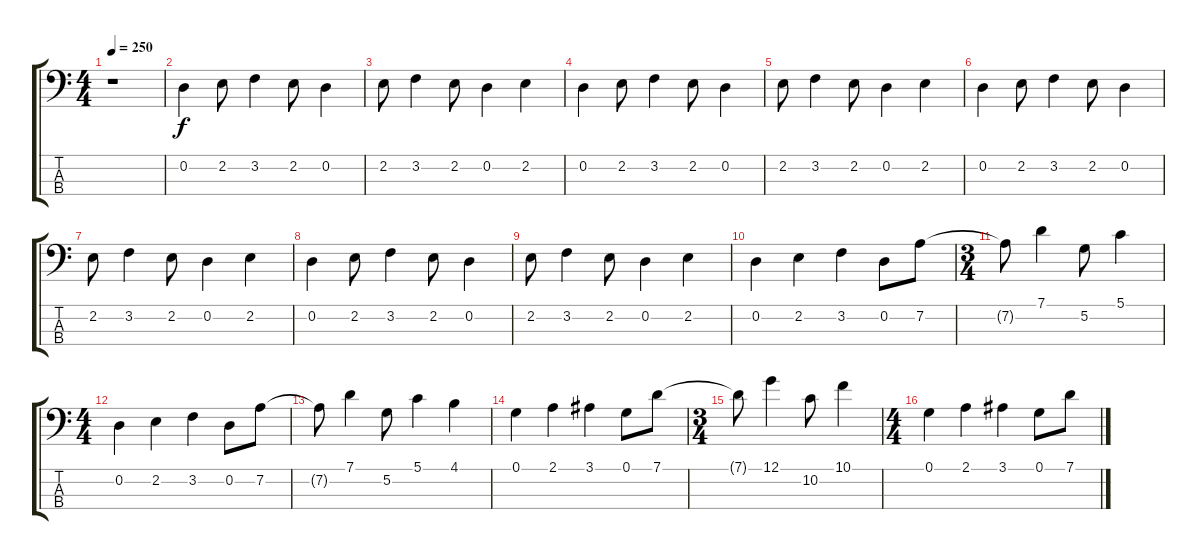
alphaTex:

\track "" {instrument electricbassfinger}
\staff {score tabs}
\tuning (G2 D2 A1 E1) {hide}
\ts (4 4)
\tempo 250
\clef f4
\ks c
r.1{dy f instrument electricbassfinger} |
0.2.4 2.2.8 3.2.4 2.2.8 0.2.4 |
2.2.8 3.2.4 2.2.8 0.2.4 2.2.4 |
0.2.4 2.2.8 3.2.4 2.2.8 0.2.4 |
2.2.8 3.2.4 2.2.8 0.2.4 2.2.4 |
0.2.4 2.2.8 3.2.4 2.2.8 0.2.4 |
2.2.8 3.2.4 2.2.8 0.2.4 2.2.4 |
0.2.4 2.2.8 3.2.4 2.2.8 0.2.4 |
2.2.8 3.2.4 2.2.8 0.2.4 2.2.4 |
0.2.4 2.2.4 3.2.4 0.2.8 7.2.8 |
\ts (3 4)
7.2{t}.8 7.1.4 5.2.8 5.1.4 |
\ts (4 4)
0.2.4 2.2.4 3.2.4 0.2.8 7.2.8 |
7.2{t}.8 7.1.4 5.2.8 5.1.4 4.1.4 |
0.1.4 2.1.4 3.1.4 0.1.8 7.1.8 |
\ts (3 4)
7.1{t}.8 12.1.4 10.2.8 10.1.4 |
\ts (4 4)
0.1.4 2.1.4 3.1.4 0.1.8 7.1.8
